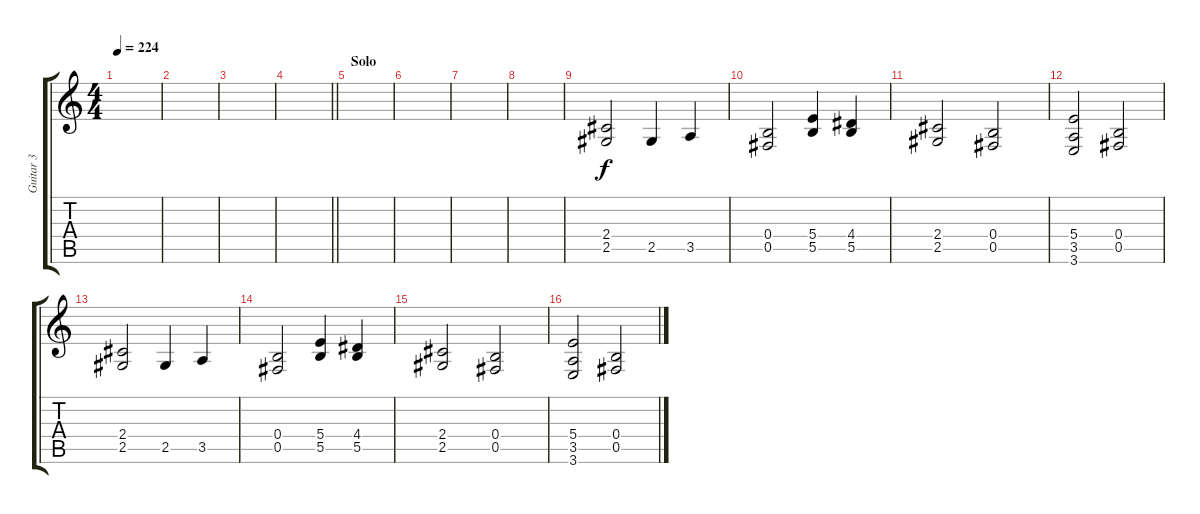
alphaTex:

\track ("Guitar 3" "Guitar 3") {instrument distortionguitar}
\staff {score tabs}
\tuning (Db4 Ab3 E3 B2 Gb2 Db2) {hide}
\ts (4 4)
\tempo 224
\clef g2
\ks c
|
|
|
\barLineRight lightlight
|
\section ("" "Solo")
|
|
|
|
(2.4 2.5).2{volume 16 balance 8} 2.5.4 3.5.4 |
(0.4 0.5).2 (5.4 5.5).4 (4.4 5.5).4 |
(2.4 2.5).2 (0.4 0.5).2 |
(5.4 3.5 3.6).2 (0.4 0.5).2 |
(2.4 2.5).2{volume 16 balance 8} 2.5.4 3.5.4 |
(0.4 0.5).2 (5.4 5.5).4 (4.4 5.5).4 |
(2.4 2.5).2 (0.4 0.5).2 |
(5.4 3.5 3.6).2 (0.4 0.5).2
